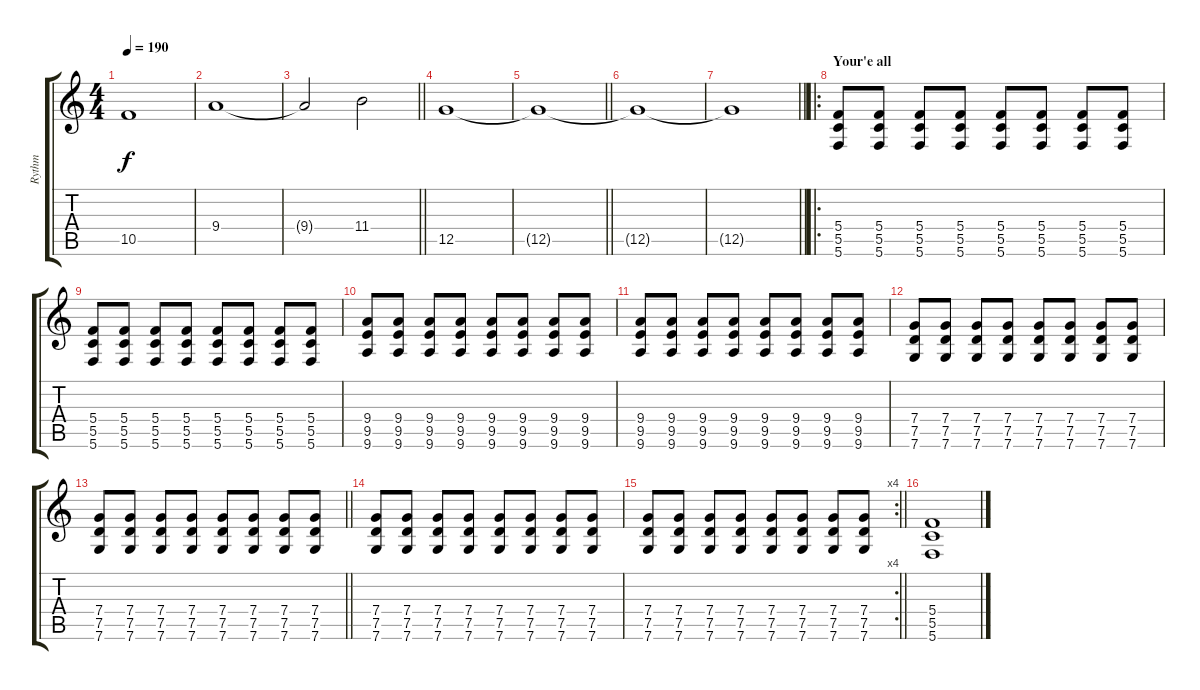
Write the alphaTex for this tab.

\track ("Rythm" "Rythm") {instrument distortionguitar}
\staff {score tabs}
\tuning (D4 A3 F3 C3 G2 C2) {hide}
\ts (4 4)
\tempo 190
\clef g2
\ks c
10.5{t}.1{dy f} |
9.4.1 |
\barLineRight lightlight
9.4{t}.2 11.4.2 |
12.5.1 |
\barLineRight lightlight
12.5{t}.1 |
12.5{t}.1 |
\barLineRight lightlight
12.5{t}.1 |
\ro
\section ("" "Your'e all")
(5.4 5.5 5.6).8 (5.4 5.5 5.6).8 (5.4 5.5 5.6).8 (5.4 5.5 5.6).8 (5.4 5.5 5.6).8 (5.4 5.5 5.6).8 (5.4 5.5 5.6).8 (5.4 5.5 5.6).8 |
(5.4 5.5 5.6).8 (5.4 5.5 5.6).8 (5.4 5.5 5.6).8 (5.4 5.5 5.6).8 (5.4 5.5 5.6).8 (5.4 5.5 5.6).8 (5.4 5.5 5.6).8 (5.4 5.5 5.6).8 |
(9.4 9.5 9.6).8 (9.4 9.5 9.6).8 (9.4 9.5 9.6).8 (9.4 9.5 9.6).8 (9.4 9.5 9.6).8 (9.4 9.5 9.6).8 (9.4 9.5 9.6).8 (9.4 9.5 9.6).8 |
(9.4 9.5 9.6).8 (9.4 9.5 9.6).8 (9.4 9.5 9.6).8 (9.4 9.5 9.6).8 (9.4 9.5 9.6).8 (9.4 9.5 9.6).8 (9.4 9.5 9.6).8 (9.4 9.5 9.6).8 |
(7.4 7.5 7.6).8 (7.4 7.5 7.6).8 (7.4 7.5 7.6).8 (7.4 7.5 7.6).8 (7.4 7.5 7.6).8 (7.4 7.5 7.6).8 (7.4 7.5 7.6).8 (7.4 7.5 7.6).8 |
\barLineRight lightlight
(7.4 7.5 7.6).8 (7.4 7.5 7.6).8 (7.4 7.5 7.6).8 (7.4 7.5 7.6).8 (7.4 7.5 7.6).8 (7.4 7.5 7.6).8 (7.4 7.5 7.6).8 (7.4 7.5 7.6).8 |
(7.4 7.5 7.6).8 (7.4 7.5 7.6).8 (7.4 7.5 7.6).8 (7.4 7.5 7.6).8 (7.4 7.5 7.6).8 (7.4 7.5 7.6).8 (7.4 7.5 7.6).8 (7.4 7.5 7.6).8 |
\rc 4
\barLineRight lightlight
(7.4 7.5 7.6).8 (7.4 7.5 7.6).8 (7.4 7.5 7.6).8 (7.4 7.5 7.6).8 (7.4 7.5 7.6).8 (7.4 7.5 7.6).8 (7.4 7.5 7.6).8 (7.4 7.5 7.6).8 |
(5.4 5.5 5.6).1
